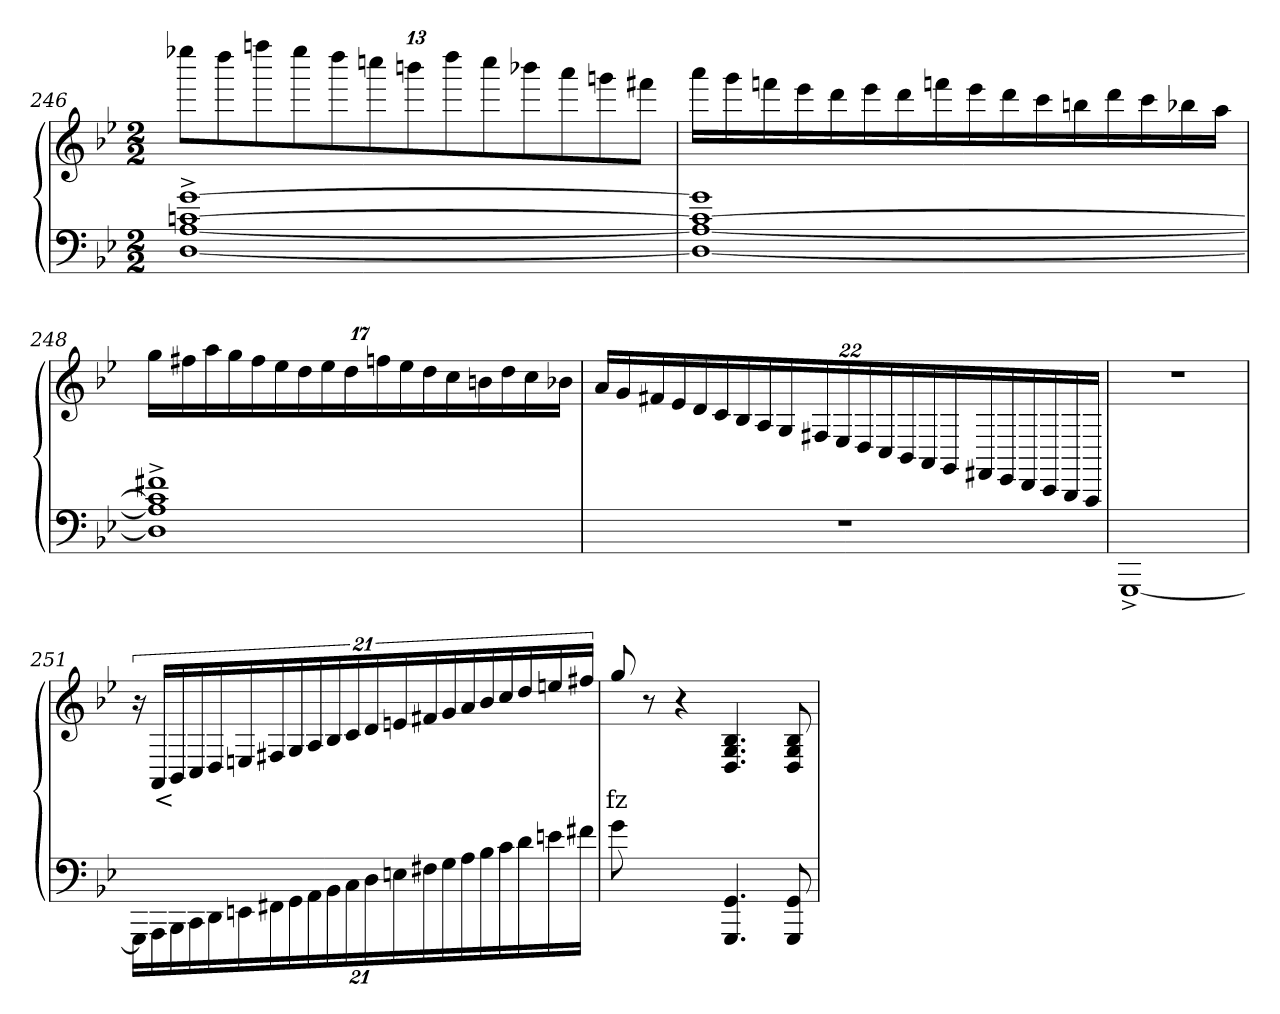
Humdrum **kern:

**kern	**kern	**text
*part2	*part1	*part1
*staff2	*staff1	*staff1
*clefF4	*clefG2	*
*k[b-e-]	*k[b-e-]	*
*M2/2	*M2/2	*
=246	=246	=246
[1g^> [1cn^> [1A^> [1D^>	13eeee-XL	.
.	13dddd	.
.	13ffffn	.
.	13eeee-	.
.	13dddd	.
.	13ccccn	.
.	13bbbn	.
.	13dddd	.
.	13cccc	.
.	13bbb-X	.
.	13aaa	.
.	13gggn	.
.	13fff#XJ	.
=247	=247	=247
1g] 1c_ 1A_ 1D_	16aaaL	.
.	16ggg	.
.	16fffn	.
.	16eee-	.
.	16ddd	.
.	16eee-	.
.	16ddd	.
.	16fffn	.
.	16eee-	.
.	16ddd	.
.	16ccc	.
.	16bbn	.
.	16ddd	.
.	16ccc	.
.	16bb-X	.
.	16aaJ	.
=248	=248	=248
1f#X^> 1c]^> 1A]^> 1D]^>	17ggLL	.
.	17ff#X	.
.	17aa	.
.	17gg	.
.	17ff#	.
.	17ee-	.
.	17dd	.
.	17ee-	.
.	17dd	.
.	17ffn	.
.	17ee-	.
.	17dd	.
.	17cc	.
.	17bn	.
.	17dd	.
.	17cc	.
.	17b-XJJ	.
=249	=249	=249
1r	22a\LL	.
.	22g	.
.	22f#X	.
.	22e-	.
.	22d	.
.	22c/	.
.	22B-	.
.	22A	.
.	22G	.
.	22F#	.
.	22E-	.
.	22D	.
.	22C	.
.	22BB-	.
.	22AA	.
.	22GG	.
.	22FF#	.
.	22EE-	.
.	22DD	.
.	22CC	.
.	22BBB-	.
.	22AAAJJ	.
=250	=250	=250
[1GGG^>	1r	.
=251	=251	=251
21GGG\LL]	21r	.
21AAA	21AALL	<
21BBB-	21BB-	.
21CC	21C	.
21DD	21D	.
21EEn	21En	.
21FF#X	21F#X	.
21GG	21G	.
21AA	21A	.
21BB-	21B-	.
21C	21c	.
21D	21d	.
21En	21en	.
21F#	21f#	.
21G	21g	.
21A	21a	.
21B-	21b-	.
21c	21cc	.
21d	21dd	.
21en	21ee	.
21f#JJ	21ff#JJ	.
=252	=252	=252
8g	8gg/	fz
4.ryy	8r	.
.	4r	.
4.GG 4.GGG	4.B- 4.G 4.D	.
8GG 8GGG	8B- 8G 8D	.
=	=	=
*-	*-	*-
